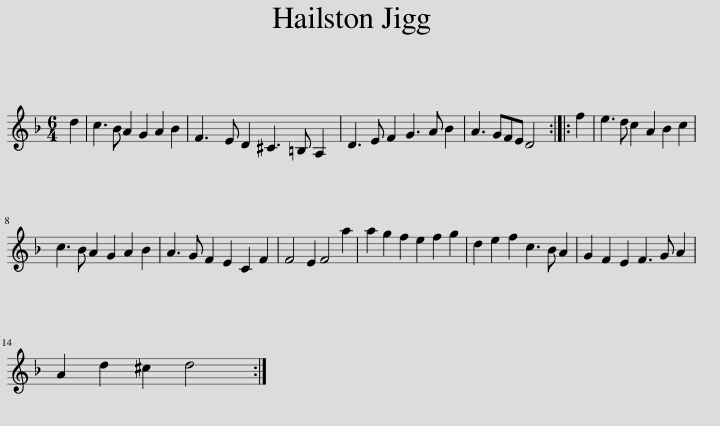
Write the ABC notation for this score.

X:1
L:1/8
M:6/4
I:linebreak $
K:Dmin
V:1 treble
V:1
 d2 | c3 B A2 G2 A2 B2 | F3 E D2 ^C3 =B, A,2 | D3 E F2 G3 A B2 | A3 GFE D4 :: %5
 f2 | e3 d c2 A2 B2 c2 |$ c3 B A2 G2 A2 B2 | A3 G F2 E2 C2 F2 | F4 E2 F4 a2 | %10
 a2 g2 f2 e2 f2 g2 | d2 e2 f2 c3 B A2 | G2 F2 E2 F3 G A2 |$ A2 d2 ^c2 d4 :| %14
